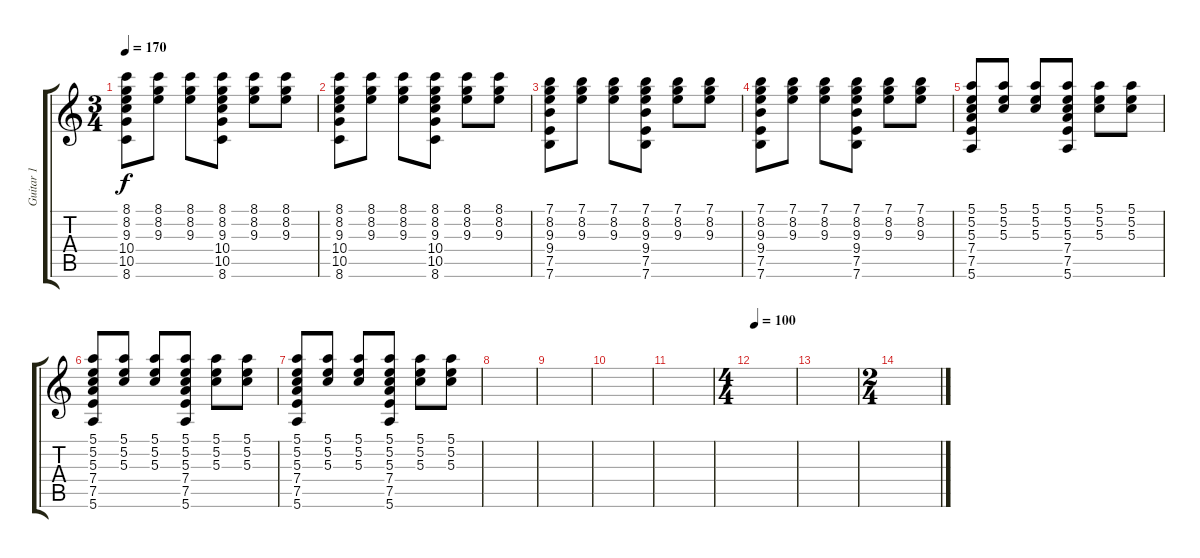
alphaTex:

\track ("Guitar 1" "Guitar 1") {instrument overdrivenguitar}
\staff {score tabs}
\tuning (E4 B3 G3 D3 A2 E2) {hide}
\ts (3 4)
\tempo 170
\clef g2
\ks c
(8.1 8.2 9.3 10.4 10.5 8.6).8{dy f} (8.1 8.2 9.3).8 (8.1 8.2 9.3).8 (8.1 8.2 9.3 10.4 10.5 8.6).8 (8.1 8.2 9.3).8 (8.1 8.2 9.3).8 |
(8.1 8.2 9.3 10.4 10.5 8.6).8 (8.1 8.2 9.3).8 (8.1 8.2 9.3).8 (8.1 8.2 9.3 10.4 10.5 8.6).8 (8.1 8.2 9.3).8 (8.1 8.2 9.3).8 |
(7.1 8.2 9.3 9.4 7.5 7.6).8 (7.1 8.2 9.3).8 (7.1 8.2 9.3).8 (7.1 8.2 9.3 9.4 7.5 7.6).8 (7.1 8.2 9.3).8 (7.1 8.2 9.3).8 |
(7.1 8.2 9.3 9.4 7.5 7.6).8{volume 0} (7.1 8.2 9.3).8 (7.1 8.2 9.3).8 (7.1 8.2 9.3 9.4 7.5 7.6).8 (7.1 8.2 9.3).8 (7.1 8.2 9.3).8 |
(5.1 5.2 5.3 7.4 7.5 5.6).8 (5.1 5.2 5.3).8 (5.1 5.2 5.3).8 (5.1 5.2 5.3 7.4 7.5 5.6).8 (5.1 5.2 5.3).8 (5.1 5.2 5.3).8 |
(5.1 5.2 5.3 7.4 7.5 5.6).8 (5.1 5.2 5.3).8 (5.1 5.2 5.3).8 (5.1 5.2 5.3 7.4 7.5 5.6).8 (5.1 5.2 5.3).8 (5.1 5.2 5.3).8 |
(5.1 5.2 5.3 7.4 7.5 5.6).8 (5.1 5.2 5.3).8 (5.1 5.2 5.3).8 (5.1 5.2 5.3 7.4 7.5 5.6).8 (5.1 5.2 5.3).8 (5.1 5.2 5.3).8 |
|
|
|
|
\ts (4 4)
\tempo 100
|
|
\ts (2 4)
